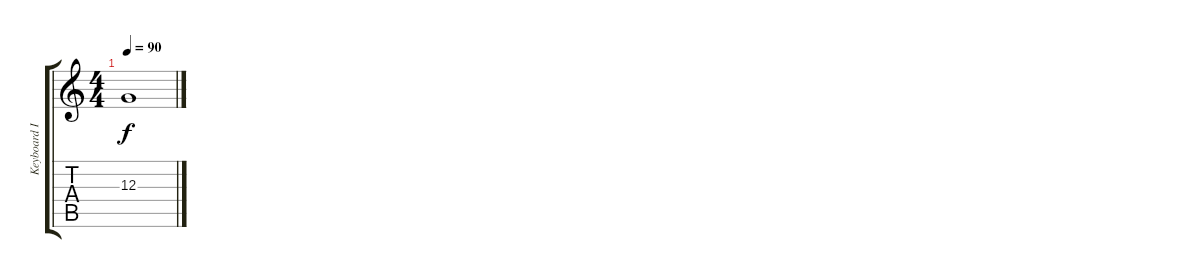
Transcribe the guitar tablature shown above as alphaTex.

\track ("Keyboard I (Harpsichord)" "Keyboard I") {instrument harpsichord}
\staff {score tabs}
\tuning (E4 B3 G3 D3 A2 E2) {hide}
\ts (4 4)
\tempo 90
\clef g2
\ks c
12.3{t}.1{dy f}
